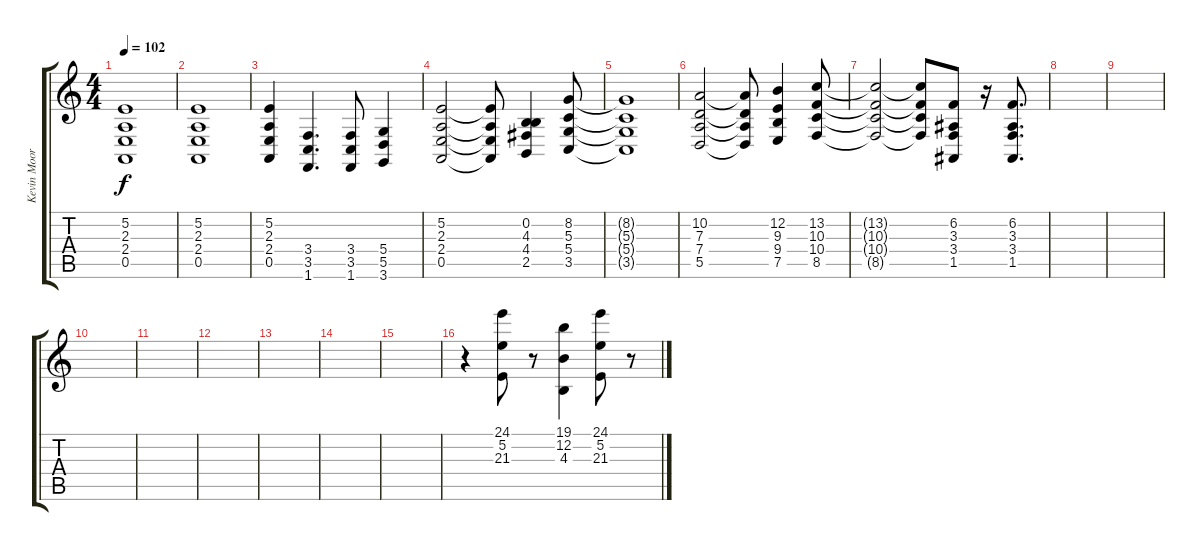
\track ("Kevin Moore Keyboard Back Channel" "Kevin Moor") {instrument pad1newage}
\staff {score tabs}
\tuning (E4 B3 G3 D3 A2 E2) {hide}
\ts (4 4)
\tempo 102
\clef g2
\ks c
(5.2 2.3 2.4 0.5).1{dy f} |
(5.2 2.3 2.4 0.5).1 |
(5.2 2.3 2.4 0.5).4 (3.4 3.5 1.6).4{d} (3.4 3.5 1.6).8 (5.4 5.5 3.6).4 |
(5.2 2.3 2.4 0.5).2 (5.2{t} 2.3{t} 2.4{t} 0.5{t}).8 (0.2 4.3 4.4 2.5).4 (8.2 5.3 5.4 3.5).8 |
(8.2{t} 5.3{t} 5.4{t} 3.5{t}).1 |
(10.2 7.3 7.4 5.5).2 (10.2{t} 7.3{t} 7.4{t} 5.5{t}).8 (12.2 9.3 9.4 7.5).4 (13.2 10.3 10.4 8.5).8 |
(13.2{t} 10.3{t} 10.4{t} 8.5{t}).2 (13.2{t} 10.3{t} 10.4{t} 8.5{t}).8 (6.2 3.3 3.4 1.5).8 r.16 (6.2 3.3 3.4 1.5).8{d} |
|
|
|
|
|
|
|
|
r.4{volume 12 instrument stringensemble1} (24.1 5.2 21.3).8 r.8 (19.1 12.2 4.3).4 (24.1 5.2 21.3).8 r.8
